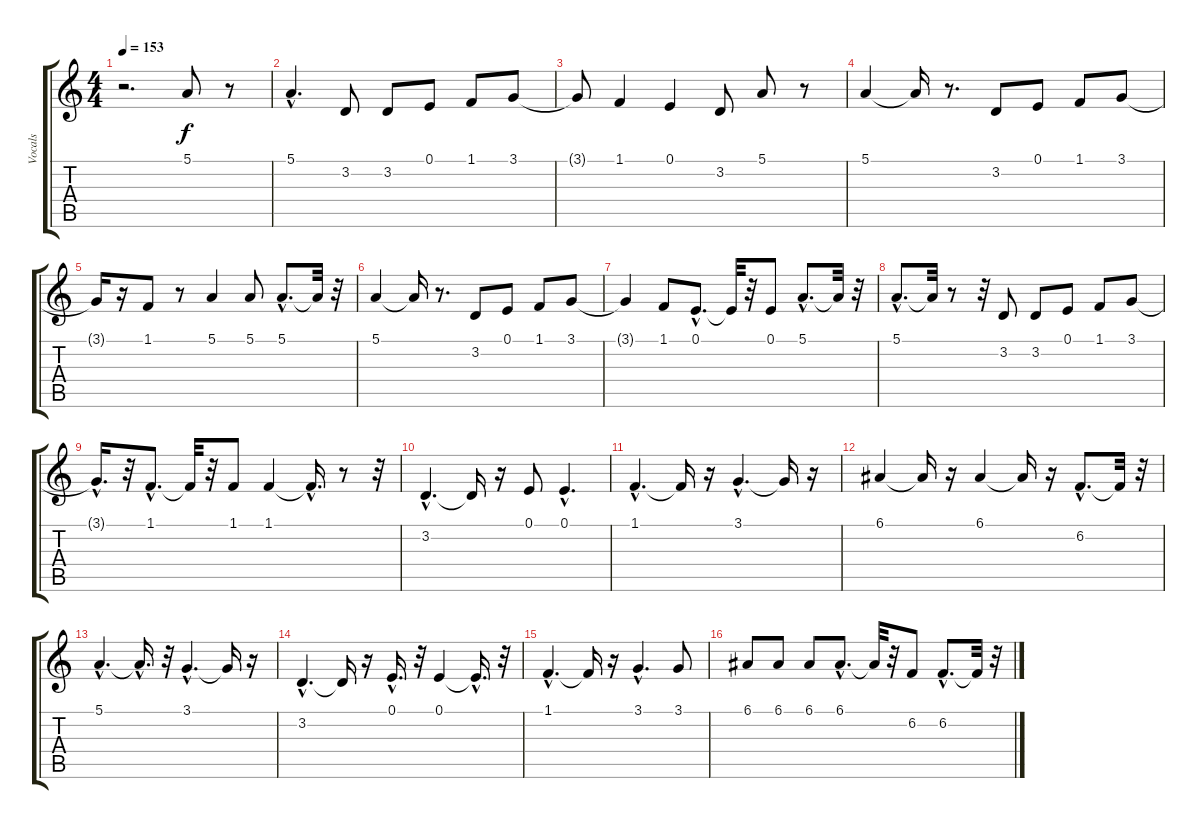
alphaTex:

\track ("Vocals" "Vocals") {instrument synthvoice}
\staff {score tabs}
\tuning (E4 B3 G3 D3 A2 E2) {hide}
\ts (4 4)
\tempo 153
\clef g2
\ks c
r.2{d dy f} 5.1.8 r.8 |
5.1{hac}.4{d} 3.2.8 3.2.8 0.1.8 1.1.8 3.1.8 |
3.1{t}.8 1.1.4 0.1.4 3.2.8 5.1.8 r.8 |
5.1.4 5.1{t}.16 r.8{d} 3.2.8 0.1.8 1.1.8 3.1.8 |
3.1{t}.16 r.16 1.1.8 r.8 5.1.4 5.1.8 5.1{hac}.8{d} 5.1{t}.32 r.32 |
5.1.4 5.1{t}.16 r.8{d} 3.2.8 0.1.8 1.1.8 3.1.8 |
3.1{t}.4 1.1.8 0.1{hac}.8{d} 0.1{t}.32 r.32 0.1.8 5.1{hac}.8{d} 5.1{t}.32 r.32 |
5.1{hac}.8{d} 5.1{t}.32 r.8 r.32 3.2.8 3.2.8 0.1.8 1.1.8 3.1.8 |
3.1{hac t}.16{d} r.32 1.1{hac}.8{d} 1.1{t}.32 r.32 1.1.8 1.1.4 1.1{hac t}.16{d} r.8 r.32 |
3.2{hac}.4{d} 3.2{t}.16 r.16 0.1.8 0.1{hac}.4{d} |
1.1{hac}.4{d} 1.1{t}.16 r.16 3.1{hac}.4{d} 3.1{t}.16 r.16 |
6.1.4 6.1{t}.16 r.16 6.1.4 6.1{t}.16 r.16 6.2{hac}.8{d} 6.2{t}.32 r.32 |
5.1{hac}.4{d} 5.1{hac t}.16{d} r.32 3.1{hac}.4{d} 3.1{t}.16 r.16 |
3.2{hac}.4{d} 3.2{t}.16 r.16 0.1{hac}.16{d} r.32 0.1.4 0.1{hac t}.16{d} r.32 |
1.1{hac}.4{d} 1.1{t}.16 r.16 3.1{hac}.4{d} 3.1.8 |
6.1.8 6.1.8 6.1.8 6.1{hac}.8{d} 6.1{t}.32 r.32 6.2.8 6.2{hac}.8{d} 6.2{t}.32 r.32
